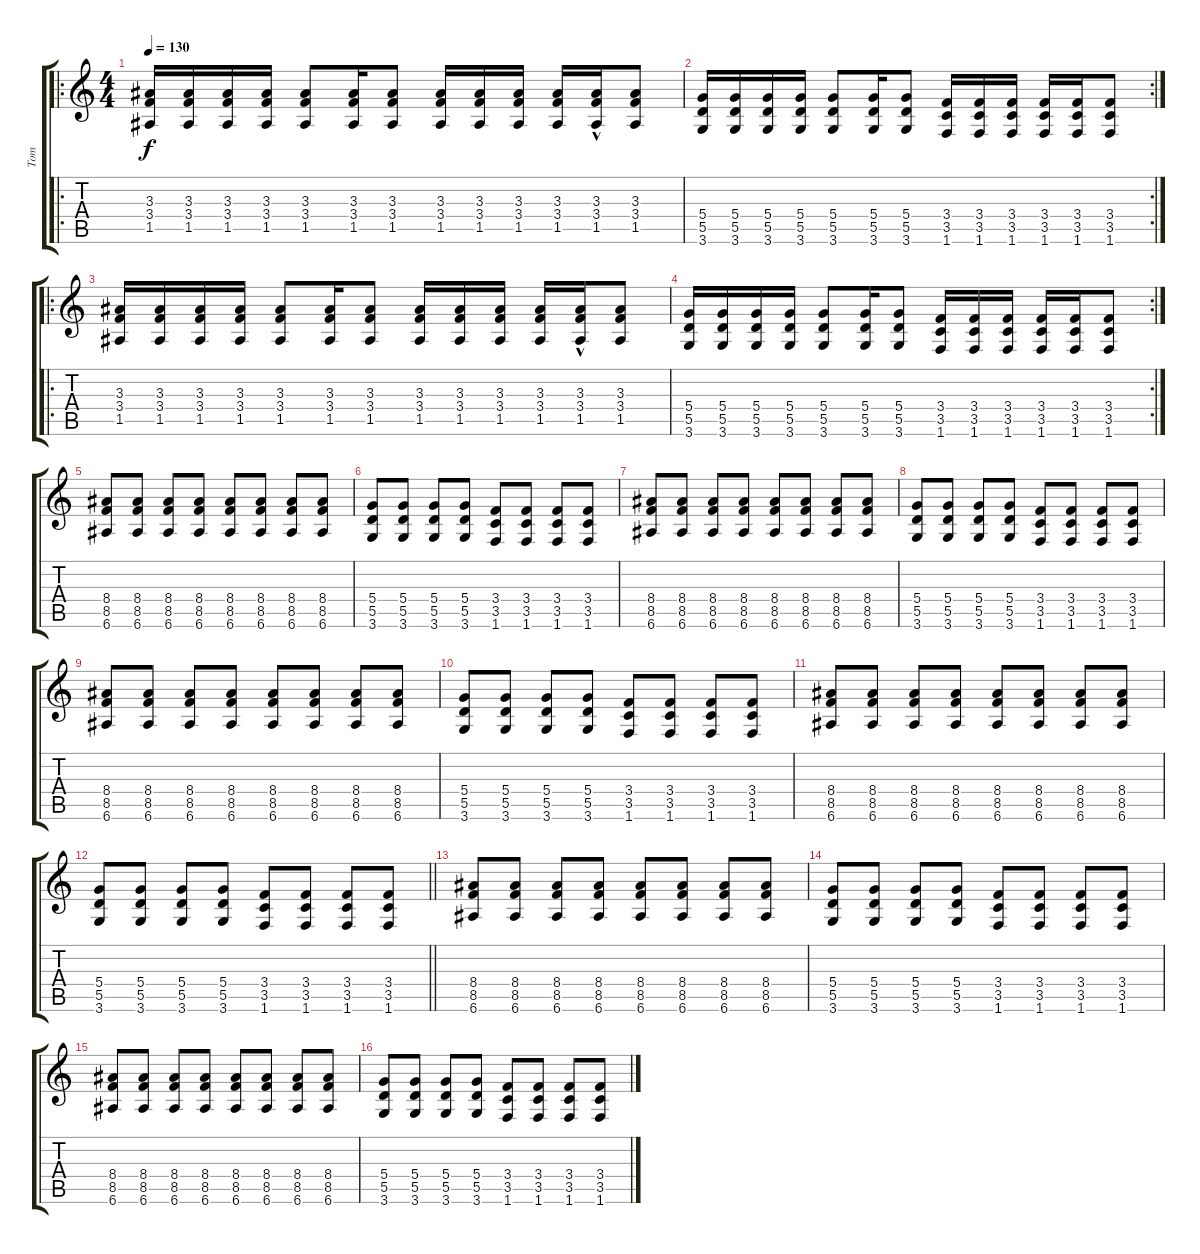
\track ("Tom" "Tom") {instrument distortionguitar}
\staff {score tabs}
\tuning (E4 B3 G3 D3 A2 E2) {hide}
\ro
\ts (4 4)
\tempo 130
\clef g2
\ks c
(3.3 3.4 1.5).16{dy f instrument electricguitarmuted} (3.3 3.4 1.5).16 (3.3 3.4 1.5).16 (3.3 3.4 1.5).16 (3.3 3.4 1.5).8 (3.3 3.4 1.5).16 (3.3 3.4 1.5).8 (3.3 3.4 1.5).16 (3.3 3.4 1.5).16 (3.3 3.4 1.5).16 (3.3 3.4 1.5).16 (3.3 3.4 1.5{hac}).16 (3.3 3.4 1.5).8 |
\rc 2
(5.4 5.5 3.6).16{instrument electricguitarmuted} (5.4 5.5 3.6).16 (5.4 5.5 3.6).16 (5.4 5.5 3.6).16 (5.4 5.5 3.6).8 (5.4 5.5 3.6).16 (5.4 5.5 3.6).8 (3.4 3.5 1.6).16 (3.4 3.5 1.6).16 (3.4 3.5 1.6).16 (3.4 3.5 1.6).16 (3.4 3.5 1.6).16 (3.4 3.5 1.6).8 |
\ro
(3.3 3.4 1.5).16{instrument electricguitarmuted} (3.3 3.4 1.5).16 (3.3 3.4 1.5).16 (3.3 3.4 1.5).16 (3.3 3.4 1.5).8 (3.3 3.4 1.5).16 (3.3 3.4 1.5).8 (3.3 3.4 1.5).16 (3.3 3.4 1.5).16 (3.3 3.4 1.5).16 (3.3 3.4 1.5).16 (3.3 3.4 1.5{hac}).16 (3.3 3.4 1.5).8 |
\rc 2
(5.4 5.5 3.6).16{instrument electricguitarmuted} (5.4 5.5 3.6).16 (5.4 5.5 3.6).16 (5.4 5.5 3.6).16 (5.4 5.5 3.6).8 (5.4 5.5 3.6).16 (5.4 5.5 3.6).8 (3.4 3.5 1.6).16 (3.4 3.5 1.6).16 (3.4 3.5 1.6).16 (3.4 3.5 1.6).16 (3.4 3.5 1.6).16 (3.4 3.5 1.6).8 |
(8.4 8.5 6.6).8{instrument distortionguitar} (8.4 8.5 6.6).8 (8.4 8.5 6.6).8 (8.4 8.5 6.6).8 (8.4 8.5 6.6).8 (8.4 8.5 6.6).8 (8.4 8.5 6.6).8 (8.4 8.5 6.6).8 |
(5.4 5.5 3.6).8 (5.4 5.5 3.6).8 (5.4 5.5 3.6).8 (5.4 5.5 3.6).8 (3.4 3.5 1.6).8 (3.4 3.5 1.6).8 (3.4 3.5 1.6).8 (3.4 3.5 1.6).8 |
(8.4 8.5 6.6).8 (8.4 8.5 6.6).8 (8.4 8.5 6.6).8 (8.4 8.5 6.6).8 (8.4 8.5 6.6).8 (8.4 8.5 6.6).8 (8.4 8.5 6.6).8 (8.4 8.5 6.6).8 |
(5.4 5.5 3.6).8 (5.4 5.5 3.6).8 (5.4 5.5 3.6).8 (5.4 5.5 3.6).8 (3.4 3.5 1.6).8 (3.4 3.5 1.6).8 (3.4 3.5 1.6).8 (3.4 3.5 1.6).8 |
(8.4 8.5 6.6).8 (8.4 8.5 6.6).8 (8.4 8.5 6.6).8 (8.4 8.5 6.6).8 (8.4 8.5 6.6).8 (8.4 8.5 6.6).8 (8.4 8.5 6.6).8 (8.4 8.5 6.6).8 |
(5.4 5.5 3.6).8 (5.4 5.5 3.6).8 (5.4 5.5 3.6).8 (5.4 5.5 3.6).8 (3.4 3.5 1.6).8 (3.4 3.5 1.6).8 (3.4 3.5 1.6).8 (3.4 3.5 1.6).8 |
(8.4 8.5 6.6).8 (8.4 8.5 6.6).8 (8.4 8.5 6.6).8 (8.4 8.5 6.6).8 (8.4 8.5 6.6).8 (8.4 8.5 6.6).8 (8.4 8.5 6.6).8 (8.4 8.5 6.6).8 |
\barLineRight lightlight
(5.4 5.5 3.6).8 (5.4 5.5 3.6).8 (5.4 5.5 3.6).8 (5.4 5.5 3.6).8 (3.4 3.5 1.6).8 (3.4 3.5 1.6).8 (3.4 3.5 1.6).8 (3.4 3.5 1.6).8 |
(8.4 8.5 6.6).8{instrument distortionguitar} (8.4 8.5 6.6).8 (8.4 8.5 6.6).8 (8.4 8.5 6.6).8 (8.4 8.5 6.6).8 (8.4 8.5 6.6).8 (8.4 8.5 6.6).8 (8.4 8.5 6.6).8 |
(5.4 5.5 3.6).8 (5.4 5.5 3.6).8 (5.4 5.5 3.6).8 (5.4 5.5 3.6).8 (3.4 3.5 1.6).8 (3.4 3.5 1.6).8 (3.4 3.5 1.6).8 (3.4 3.5 1.6).8 |
(8.4 8.5 6.6).8 (8.4 8.5 6.6).8 (8.4 8.5 6.6).8 (8.4 8.5 6.6).8 (8.4 8.5 6.6).8 (8.4 8.5 6.6).8 (8.4 8.5 6.6).8 (8.4 8.5 6.6).8 |
(5.4 5.5 3.6).8 (5.4 5.5 3.6).8 (5.4 5.5 3.6).8 (5.4 5.5 3.6).8 (3.4 3.5 1.6).8 (3.4 3.5 1.6).8 (3.4 3.5 1.6).8 (3.4 3.5 1.6).8
